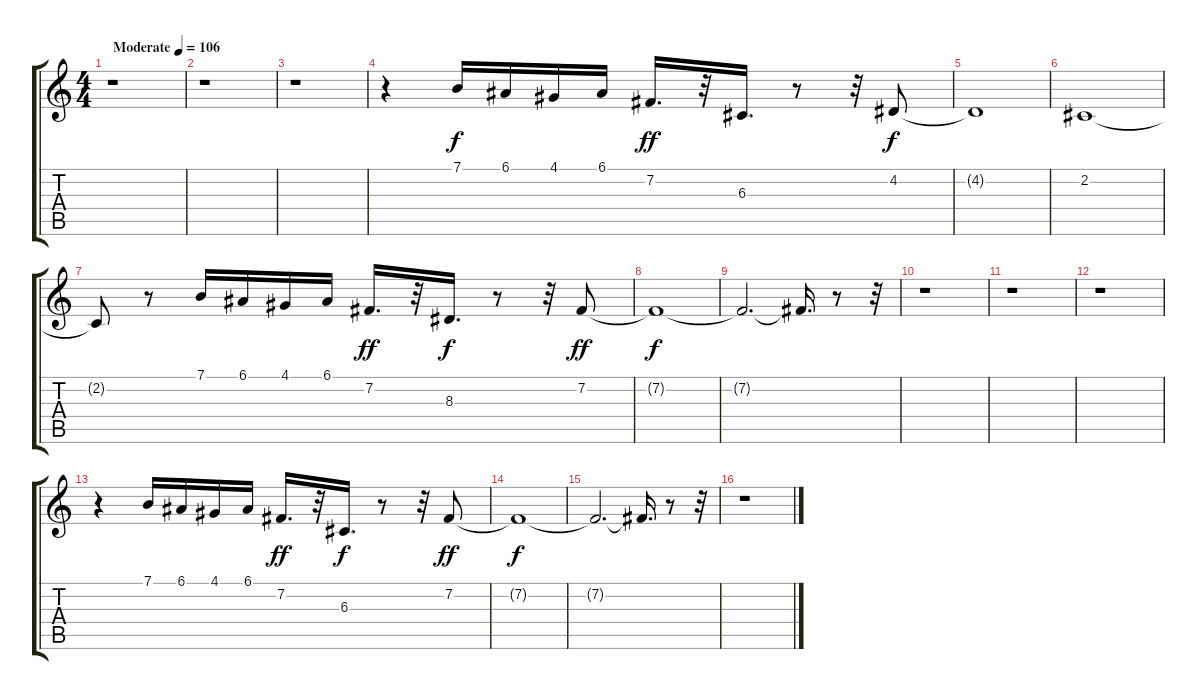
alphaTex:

\track "" {instrument trumpet}
\staff {score tabs}
\tuning (E4 B3 G3 D3 A2 E2) {hide}
\ts (4 4)
\tempo (106 "Moderate")
\clef g2
\ks c
r.1{dy f instrument trumpet} |
r.1 |
r.1 |
r.4 7.1.16 6.1.16 4.1.16 6.1.16 7.2.16{d dy ff} r.32 6.3.16{d} r.8 r.32 4.2.8{dy f} |
4.2{t}.1 |
2.2.1 |
2.2{t}.8 r.8 7.1.16 6.1.16 4.1.16 6.1.16 7.2.16{d dy ff} r.32 8.3.16{d dy f} r.8 r.32 7.2.8{dy ff} |
7.2{t}.1{dy f} |
7.2{t}.2{d} 7.2{t}.16{d} r.8 r.32 |
r.1 |
r.1 |
r.1 |
r.4 7.1.16 6.1.16 4.1.16 6.1.16 7.2.16{d dy ff} r.32 6.3.16{d dy f} r.8 r.32 7.2.8{dy ff} |
7.2{t}.1{dy f} |
7.2{t}.2{d} 7.2{t}.16{d} r.8 r.32 |
r.1
